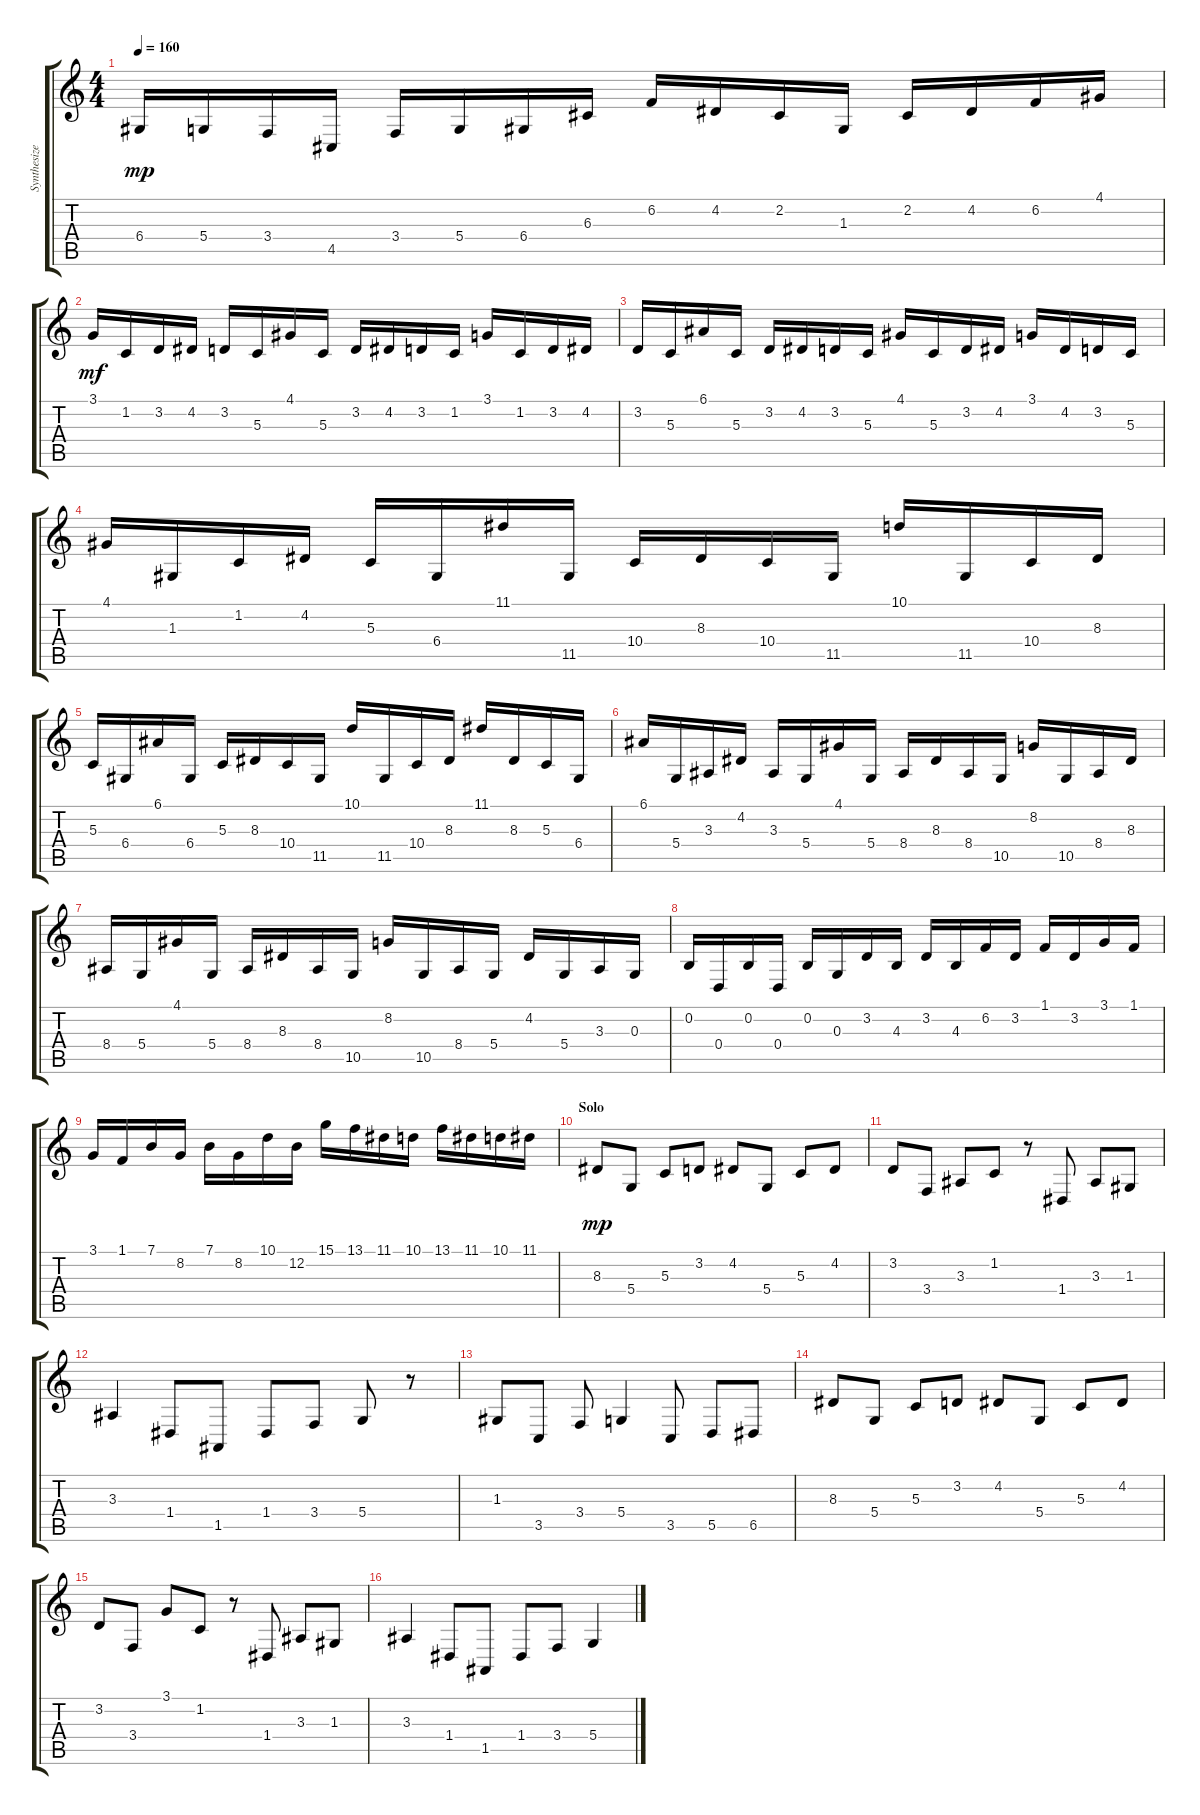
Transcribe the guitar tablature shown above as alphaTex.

\track ("Synthesizer" "Synthesize") {instrument pad8sweep}
\staff {score tabs}
\tuning (E4 B3 G3 D3 A2 E2) {hide}
\ts (4 4)
\tempo 160
\clef g2
\ks c
6.4.16{dy mp} 5.4.16 3.4.16 4.5.16 3.4.16 5.4.16 6.4.16 6.3.16 6.2.16 4.2.16 2.2.16 1.3.16 2.2.16 4.2.16 6.2.16 4.1.16 |
3.1.16{dy mf} 1.2.16 3.2.16 4.2.16 3.2.16 5.3.16 4.1.16 5.3.16 3.2.16 4.2.16 3.2.16 1.2.16 3.1.16 1.2.16 3.2.16 4.2.16 |
3.2.16 5.3.16 6.1.16 5.3.16 3.2.16 4.2.16 3.2.16 5.3.16 4.1.16 5.3.16 3.2.16 4.2.16 3.1.16 4.2.16 3.2.16 5.3.16 |
4.1.16 1.3.16 1.2.16 4.2.16 5.3.16 6.4.16 11.1.16 11.5.16 10.4.16 8.3.16 10.4.16 11.5.16 10.1.16 11.5.16 10.4.16 8.3.16 |
5.3.16 6.4.16 6.1.16 6.4.16 5.3.16 8.3.16 10.4.16 11.5.16 10.1.16 11.5.16 10.4.16 8.3.16 11.1.16 8.3.16 5.3.16 6.4.16 |
6.1.16 5.4.16 3.3.16 4.2.16 3.3.16 5.4.16 4.1.16 5.4.16 8.4.16 8.3.16 8.4.16 10.5.16 8.2.16 10.5.16 8.4.16 8.3.16 |
8.4.16 5.4.16 4.1.16 5.4.16 8.4.16 8.3.16 8.4.16 10.5.16 8.2.16 10.5.16 8.4.16 5.4.16 4.2.16 5.4.16 3.3.16 0.3.16 |
0.2.16 0.4.16 0.2.16 0.4.16 0.2.16 0.3.16 3.2.16 4.3.16 3.2.16 4.3.16 6.2.16 3.2.16 1.1.16 3.2.16 3.1.16 1.1.16 |
3.1.16 1.1.16 7.1.16 8.2.16 7.1.16 8.2.16 10.1.16 12.2.16 15.1.16 13.1.16 11.1.16 10.1.16 13.1.16 11.1.16 10.1.16 11.1.16 |
\section ("" "Solo")
8.3.8{dy mp} 5.4.8 5.3.8 3.2.8 4.2.8 5.4.8 5.3.8 4.2.8 |
3.2.8 3.4.8 3.3.8 1.2.8 r.8 1.4.8 3.3.8 1.3.8 |
3.3.4 1.4.8 1.5.8 1.4.8 3.4.8 5.4.8 r.8 |
1.3.8 3.5.8 3.4.8 5.4.4 3.5.8 5.5.8 6.5.8 |
8.3.8 5.4.8 5.3.8 3.2.8 4.2.8 5.4.8 5.3.8 4.2.8 |
3.2.8 3.4.8 3.1.8 1.2.8 r.8 1.4.8 3.3.8 1.3.8 |
3.3.4 1.4.8 1.5.8 1.4.8 3.4.8 5.4.4
